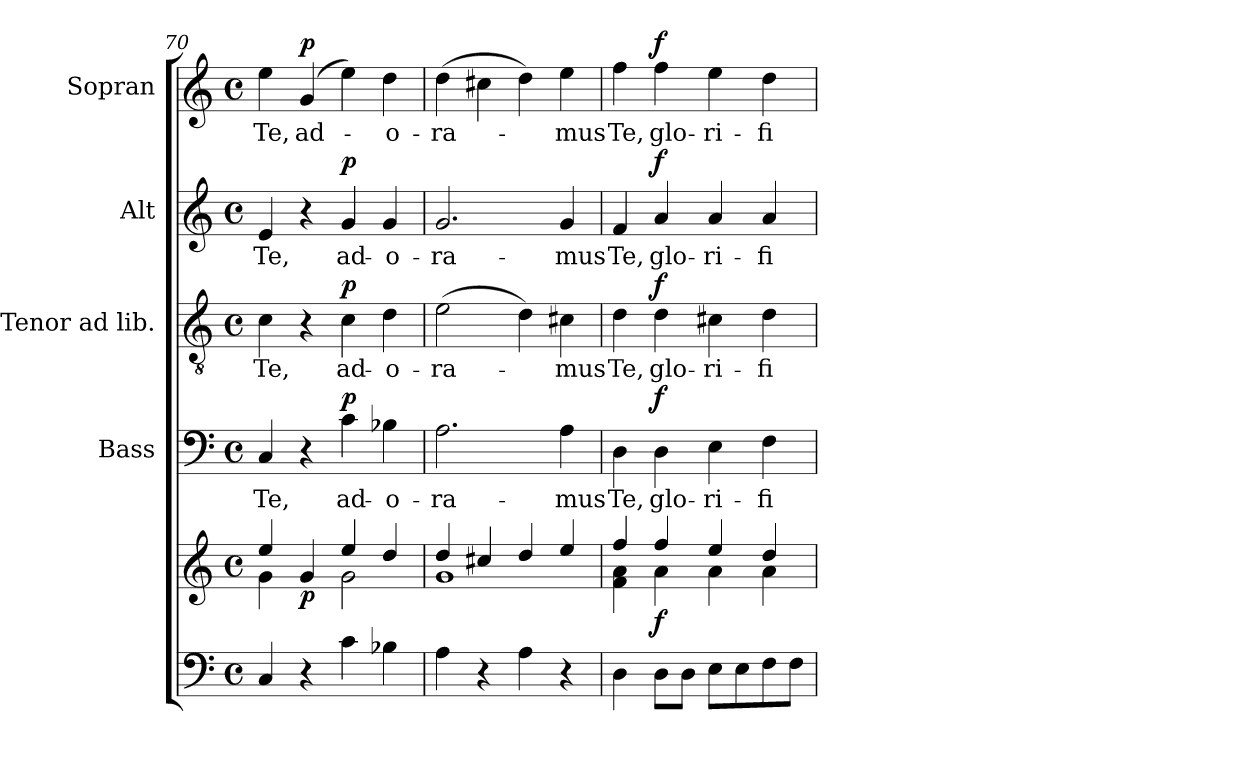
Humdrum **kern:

**kern	**kern	**dynam	**kern	**text	**dynam	**kern	**text	**dynam	**kern	**text	**dynam	**kern	**text	**dynam
*part5	*part5	*part5	*part4	*part4	*part4	*part3	*part3	*part3	*part2	*part2	*part2	*part1	*part1	*part1
*staff6	*staff5	*staff5/6	*staff4	*staff4	*staff4	*staff3	*staff3	*staff3	*staff2	*staff2	*staff2	*staff1	*staff1	*staff1
*	*	*	*I"Bass	*	*	*I"Tenor ad lib.	*	*	*I"Alt	*	*	*I"Sopran	*	*
*	*	*	*I'B.	*	*	*I'T.	*	*	*I'A.	*	*	*I'S.	*	*
*clefF4	*clefG2	*	*clefF4	*	*	*clefGv2	*	*	*clefG2	*	*	*clefG2	*	*
*k[]	*k[]	*	*k[]	*	*	*k[]	*	*	*k[]	*	*	*k[]	*	*
*C:	*C:	*	*C:	*	*	*C:	*	*	*C:	*	*	*C:	*	*
*M4/4	*M4/4	*	*M4/4	*	*	*M4/4	*	*	*M4/4	*	*	*M4/4	*	*
*met(c)	*met(c)	*	*met(c)	*	*	*met(c)	*	*	*met(c)	*	*	*met(c)	*	*
=70	=70	=70	=70	=70	=70	=70	=70	=70	=70	=70	=70	=70	=70	=70
*	*^	*	*	*	*	*	*	*	*	*	*	*	*	*
!	!	!	!	!	!LO:LY:b	!	!	!LO:LY:b	!	!	!LO:LY:b	!	!	!LO:LY:b	!
4C/	4ee/	4g\	.	4C/	Te,	.	4c\	Te,	.	4e/	Te,	.	4ee\	Te,	.
!	!	!	!LO:DY:b	!	!	!	!	!	!	!	!	!	!	!LO:LY:b	!LO:DY:a
4r	4g/	4ryy	p	4r	.	.	4r	.	.	4r	.	.	(4g/	ad-	p
!	!	!	!	!	!LO:LY:b	!LO:DY:a	!	!LO:LY:b	!LO:DY:a	!	!LO:LY:b	!LO:DY:a	!	!	!
4c\	4ee/	2g\	.	4c\	ad-	p	4c\	ad-	p	4g/	ad-	p	4ee\)	.	.
!	!	!	!	!	!LO:LY:b	!	!	!LO:LY:b	!	!	!LO:LY:b	!	!	!LO:LY:b	!
4B-X\	4dd/	.	.	4B-X\	-o-	.	4d\	-o-	.	4g/	-o-	.	4dd\	-o-	.
=71	=71	=71	=71	=71	=71	=71	=71	=71	=71	=71	=71	=71	=71	=71	=71
!	!	!	!	!	!LO:LY:b	!	!	!LO:LY:b	!	!	!LO:LY:b	!	!	!LO:LY:b	!
4A\	4dd/	1g	.	2.A\	-ra-	.	(>2e\	-ra-	.	2.g/	-ra-	.	(>4dd\	-ra-	.
4r	4cc#X/	.	.	.	.	.	.	.	.	.	.	.	4cc#X\	.	.
4A\	4dd/	.	.	.	.	.	4d\)	.	.	.	.	.	4dd\)	.	.
!	!	!	!	!	!LO:LY:b	!	!	!LO:LY:b	!	!	!LO:LY:b	!	!	!LO:LY:b	!
4r	4ee/	.	.	4A\	-mus	.	4c#X\	-mus	.	4g/	-mus	.	4ee\	-mus	.
=72	=72	=72	=72	=72	=72	=72	=72	=72	=72	=72	=72	=72	=72	=72	=72
!	!	!	!	!	!LO:LY:b	!	!	!LO:LY:b	!	!	!LO:LY:b	!	!	!LO:LY:b	!
4D\	4ff/	4f\ 4a\	.	4D\	Te,	.	4d\	Te,	.	4f/	Te,	.	4ff\	Te,	.
!	!	!	!LO:DY:b	!	!LO:LY:b	!LO:DY:a	!	!LO:LY:b	!LO:DY:a	!	!LO:LY:b	!LO:DY:a	!	!LO:LY:b	!LO:DY:a
8D\L	4ff/	4a\	f	4D\	glo-	f	4d\	glo-	f	4a/	glo-	f	4ff\	glo-	f
8D\J	.	.	.	.	.	.	.	.	.	.	.	.	.	.	.
!	!	!	!	!	!LO:LY:b	!	!	!LO:LY:b	!	!	!LO:LY:b	!	!	!LO:LY:b	!
8E\L	4ee/	4a\	.	4E\	-ri-	.	4c#X\	-ri-	.	4a/	-ri-	.	4ee\	-ri-	.
8E\	.	.	.	.	.	.	.	.	.	.	.	.	.	.	.
!	!	!	!	!	!LO:LY:b	!	!	!LO:LY:b	!	!	!LO:LY:b	!	!	!LO:LY:b	!
8F\	4dd/	4a\	.	4F\	-fi-	.	4d\	-fi-	.	4a/	-fi-	.	4dd\	-fi-	.
8F\J	.	.	.	.	.	.	.	.	.	.	.	.	.	.	.
*	*v	*v	*	*	*	*	*	*	*	*	*	*	*	*	*
=	=	=	=	=	=	=	=	=	=	=	=	=	=	=
*-	*-	*-	*-	*-	*-	*-	*-	*-	*-	*-	*-	*-	*-	*-
